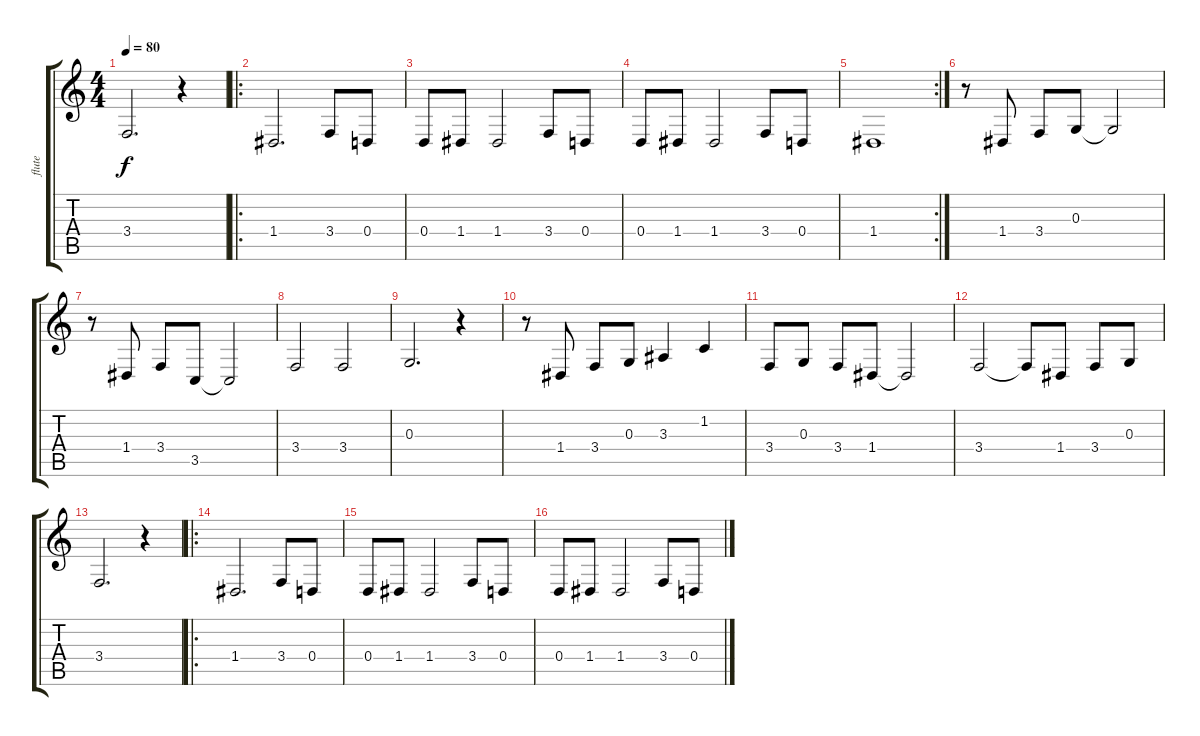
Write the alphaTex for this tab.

\track ("flute" "flute") {instrument flute}
\staff {score tabs}
\tuning (E4 B3 G3 D3 A2 E2) {hide}
\ts (4 4)
\tempo 80
\clef g2
\ks c
3.4.2{d dy f} r.4 |
\ro
1.4.2{d} 3.4.8 0.4.8 |
0.4.8 1.4.8 1.4.2 3.4.8 0.4.8 |
0.4.8 1.4.8 1.4.2 3.4.8 0.4.8 |
\rc 2
1.4.1 |
r.8 1.4.8 3.4.8 0.3.8 0.3{t}.2 |
r.8 1.4.8 3.4.8 3.5.8 3.5{t}.2 |
3.4.2 3.4.2 |
0.3.2{d} r.4 |
r.8 1.4.8 3.4.8 0.3.8 3.3.4 1.2.4 |
3.4.8 0.3.8 3.4.8 1.4.8 1.4{t}.2 |
3.4.2 3.4{t}.8 1.4.8 3.4.8 0.3.8 |
3.4.2{d} r.4 |
\ro
1.4.2{d} 3.4.8 0.4.8 |
0.4.8 1.4.8 1.4.2 3.4.8 0.4.8 |
0.4.8 1.4.8 1.4.2 3.4.8 0.4.8
